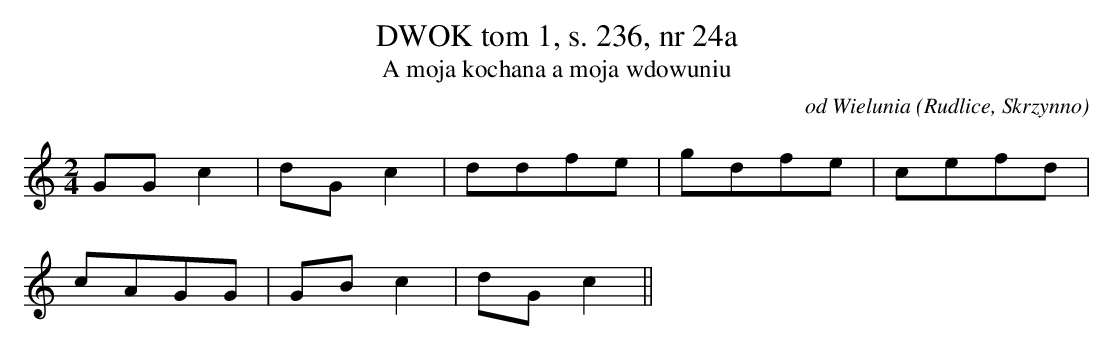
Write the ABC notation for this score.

X:1
T:DWOK tom 1, s. 236, nr 24a
T:A moja kochana a moja wdowuniu
O:od Wielunia (Rudlice, Skrzynno)
M:2/4
L:1/8
K:C
GGc2 | dGc2 | ddfe | gdfe |cefd |
 cAGG | GBc2 | dGc2||
